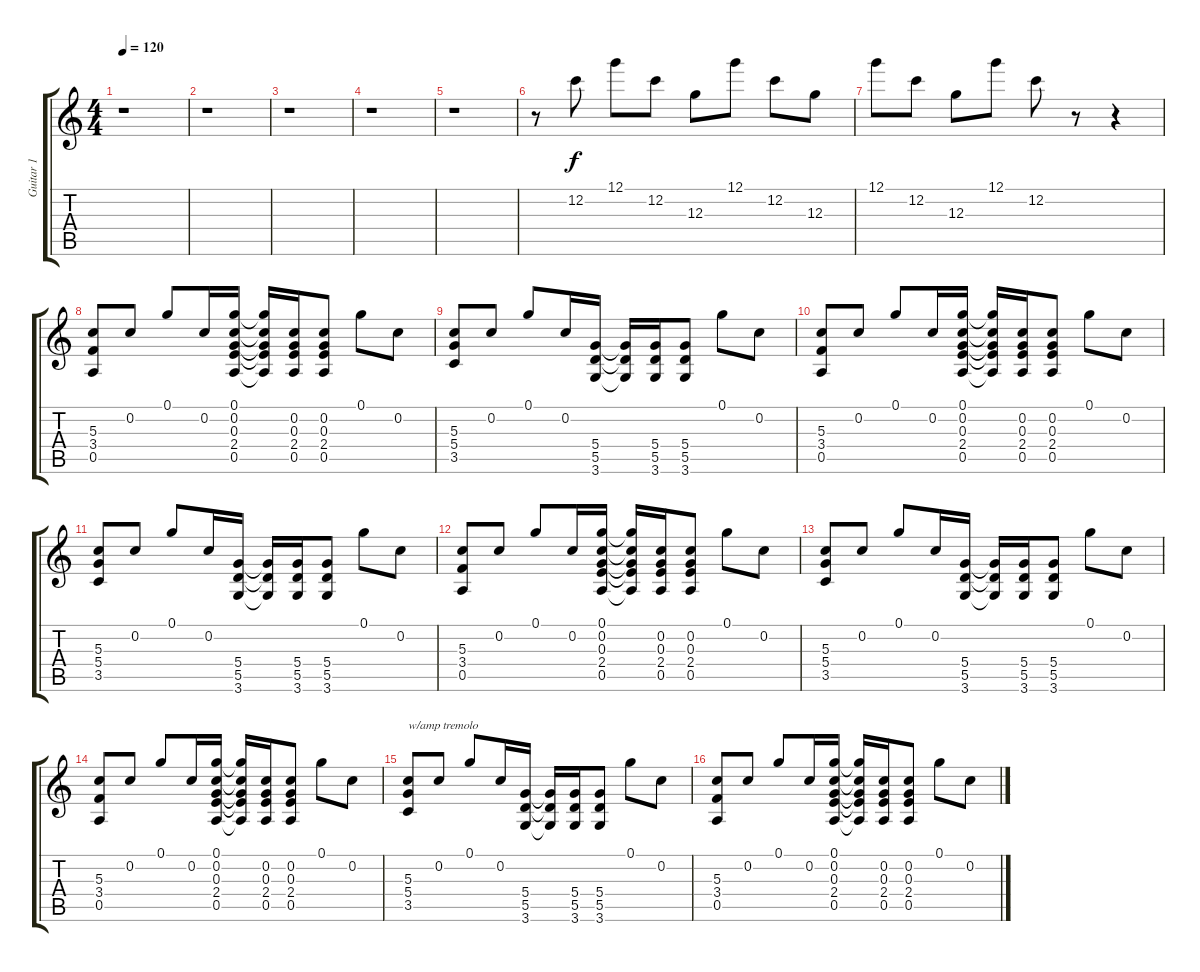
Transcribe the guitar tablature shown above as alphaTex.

\track ("Guitar 1" "Guitar 1") {instrument overdrivenguitar}
\staff {score tabs}
\tuning (G4 C4 G3 D3 A2 E2) {hide}
\ts (4 4)
\tempo 120
\clef g2
\ks c
r.1{dy f} |
r.1 |
r.1 |
r.1 |
r.1 |
r.8 12.2.8 12.1.8 12.2.8 12.3.8 12.1.8 12.2.8 12.3.8 |
12.1.8 12.2.8 12.3.8 12.1.8 12.2.8 r.8 r.4 |
(5.3 3.4 0.5).8 0.2.8 0.1.8 0.2.16 (0.1 0.2 0.3 2.4 0.5).16 (0.1{t} 0.2{t} 0.3{t} 2.4{t} 0.5{t}).16 (0.2 0.3 2.4 0.5).16 (0.2 0.3 2.4 0.5).8 0.1.8 0.2.8 |
(5.3 5.4 3.5).8 0.2.8 0.1.8 0.2.16 (5.4 5.5 3.6).16 (5.4{t} 5.5{t} 3.6{t}).16 (5.4 5.5 3.6).16 (5.4 5.5 3.6).8 0.1.8 0.2.8 |
(5.3 3.4 0.5).8 0.2.8 0.1.8 0.2.16 (0.1 0.2 0.3 2.4 0.5).16 (0.1{t} 0.2{t} 0.3{t} 2.4{t} 0.5{t}).16 (0.2 0.3 2.4 0.5).16 (0.2 0.3 2.4 0.5).8 0.1.8 0.2.8 |
(5.3 5.4 3.5).8 0.2.8 0.1.8 0.2.16 (5.4 5.5 3.6).16 (5.4{t} 5.5{t} 3.6{t}).16 (5.4 5.5 3.6).16 (5.4 5.5 3.6).8 0.1.8 0.2.8 |
(5.3 3.4 0.5).8 0.2.8 0.1.8 0.2.16 (0.1 0.2 0.3 2.4 0.5).16 (0.1{t} 0.2{t} 0.3{t} 2.4{t} 0.5{t}).16 (0.2 0.3 2.4 0.5).16 (0.2 0.3 2.4 0.5).8 0.1.8 0.2.8 |
(5.3 5.4 3.5).8 0.2.8 0.1.8 0.2.16 (5.4 5.5 3.6).16 (5.4{t} 5.5{t} 3.6{t}).16 (5.4 5.5 3.6).16 (5.4 5.5 3.6).8 0.1.8 0.2.8 |
(5.3 3.4 0.5).8 0.2.8 0.1.8 0.2.16 (0.1 0.2 0.3 2.4 0.5).16 (0.1{t} 0.2{t} 0.3{t} 2.4{t} 0.5{t}).16 (0.2 0.3 2.4 0.5).16 (0.2 0.3 2.4 0.5).8 0.1.8 0.2.8 |
(5.3 5.4 3.5).8{txt "w/amp tremolo"} 0.2.8 0.1.8 0.2.16 (5.4 5.5 3.6).16 (5.4{t} 5.5{t} 3.6{t}).16 (5.4 5.5 3.6).16 (5.4 5.5 3.6).8 0.1.8 0.2.8 |
(5.3 3.4 0.5).8 0.2.8 0.1.8 0.2.16 (0.1 0.2 0.3 2.4 0.5).16 (0.1{t} 0.2{t} 0.3{t} 2.4{t} 0.5{t}).16 (0.2 0.3 2.4 0.5).16 (0.2 0.3 2.4 0.5).8 0.1.8 0.2.8
